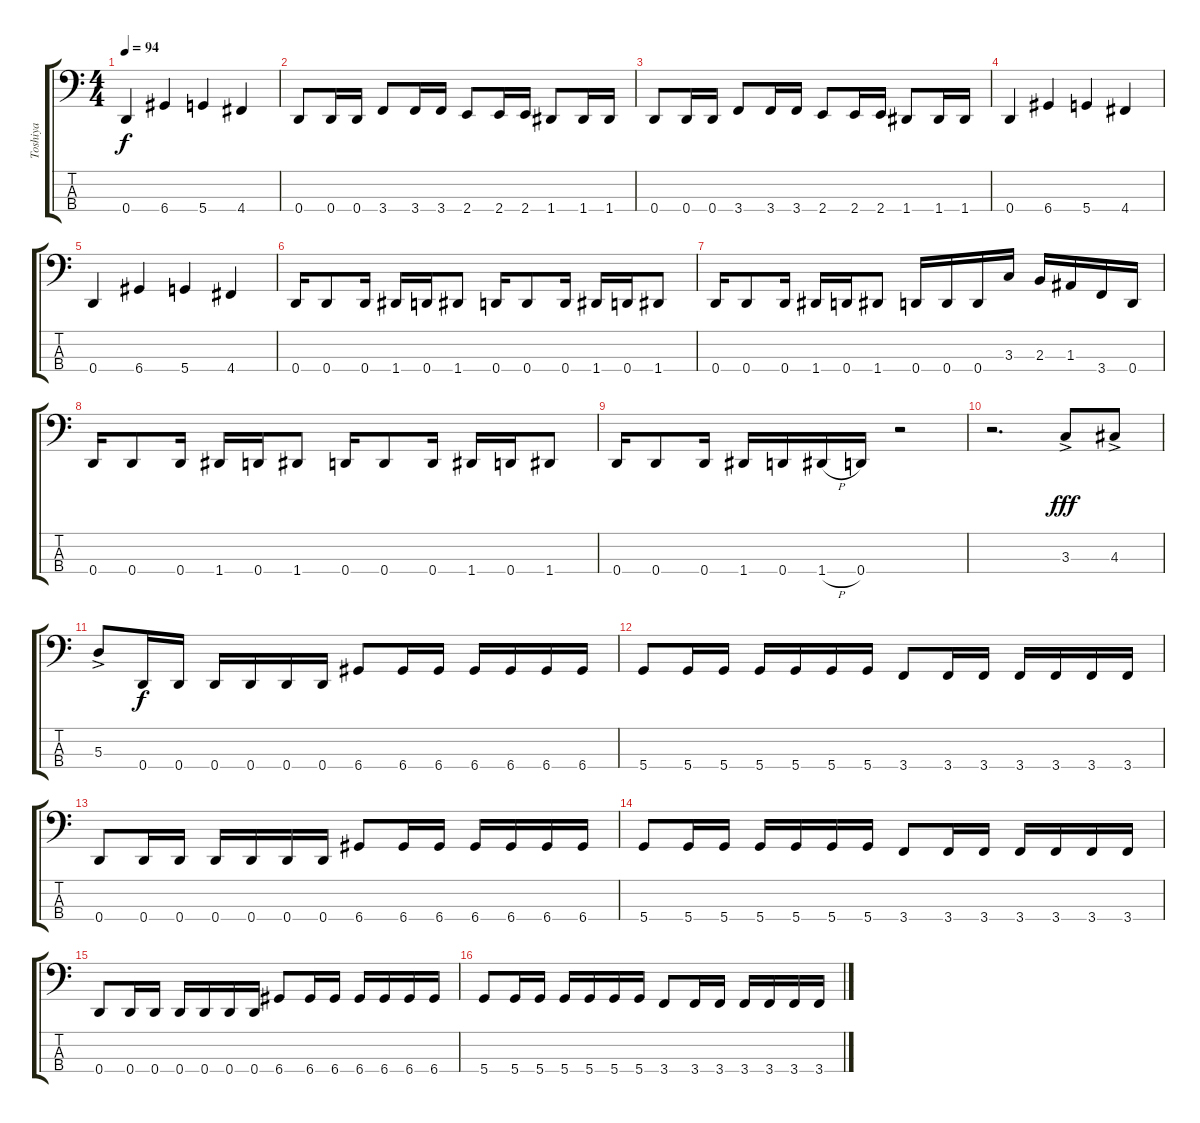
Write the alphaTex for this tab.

\track ("Toshiya" "Toshiya") {instrument electricbasspick}
\staff {score tabs}
\tuning (G2 D2 A1 D1) {hide}
\ts (4 4)
\tempo 94
\clef f4
\ks c
0.4.4{dy f} 6.4.4 5.4.4 4.4.4 |
0.4.8 0.4.16 0.4.16 3.4.8 3.4.16 3.4.16 2.4.8 2.4.16 2.4.16 1.4.8 1.4.16 1.4.16 |
0.4.8 0.4.16 0.4.16 3.4.8 3.4.16 3.4.16 2.4.8 2.4.16 2.4.16 1.4.8 1.4.16 1.4.16 |
0.4.4 6.4.4 5.4.4 4.4.4 |
0.4.4 6.4.4 5.4.4 4.4.4 |
0.4.16 0.4.8 0.4.16 1.4.16 0.4.16 1.4.8 0.4.16 0.4.8 0.4.16 1.4.16 0.4.16 1.4.8 |
0.4.16 0.4.8 0.4.16 1.4.16 0.4.16 1.4.8 0.4.16 0.4.16 0.4.16 3.3.16 2.3.16 1.3.16 3.4.16 0.4.16 |
0.4.16 0.4.8 0.4.16 1.4.16 0.4.16 1.4.8 0.4.16 0.4.8 0.4.16 1.4.16 0.4.16 1.4.8 |
0.4.16 0.4.8 0.4.16 1.4.16 0.4.16 1.4{h}.16 0.4.16 r.2 |
r.2{d} 3.3{ac}.8{dy fff} 4.3{ac}.8 |
5.3{ac}.8 0.4.16{dy f} 0.4.16 0.4.16 0.4.16 0.4.16 0.4.16 6.4.8 6.4.16 6.4.16 6.4.16 6.4.16 6.4.16 6.4.16 |
5.4.8 5.4.16 5.4.16 5.4.16 5.4.16 5.4.16 5.4.16 3.4.8 3.4.16 3.4.16 3.4.16 3.4.16 3.4.16 3.4.16 |
0.4.8 0.4.16 0.4.16 0.4.16 0.4.16 0.4.16 0.4.16 6.4.8 6.4.16 6.4.16 6.4.16 6.4.16 6.4.16 6.4.16 |
5.4.8 5.4.16 5.4.16 5.4.16 5.4.16 5.4.16 5.4.16 3.4.8 3.4.16 3.4.16 3.4.16 3.4.16 3.4.16 3.4.16 |
0.4.8 0.4.16 0.4.16 0.4.16 0.4.16 0.4.16 0.4.16 6.4.8 6.4.16 6.4.16 6.4.16 6.4.16 6.4.16 6.4.16 |
5.4.8 5.4.16 5.4.16 5.4.16 5.4.16 5.4.16 5.4.16 3.4.8 3.4.16 3.4.16 3.4.16 3.4.16 3.4.16 3.4.16
